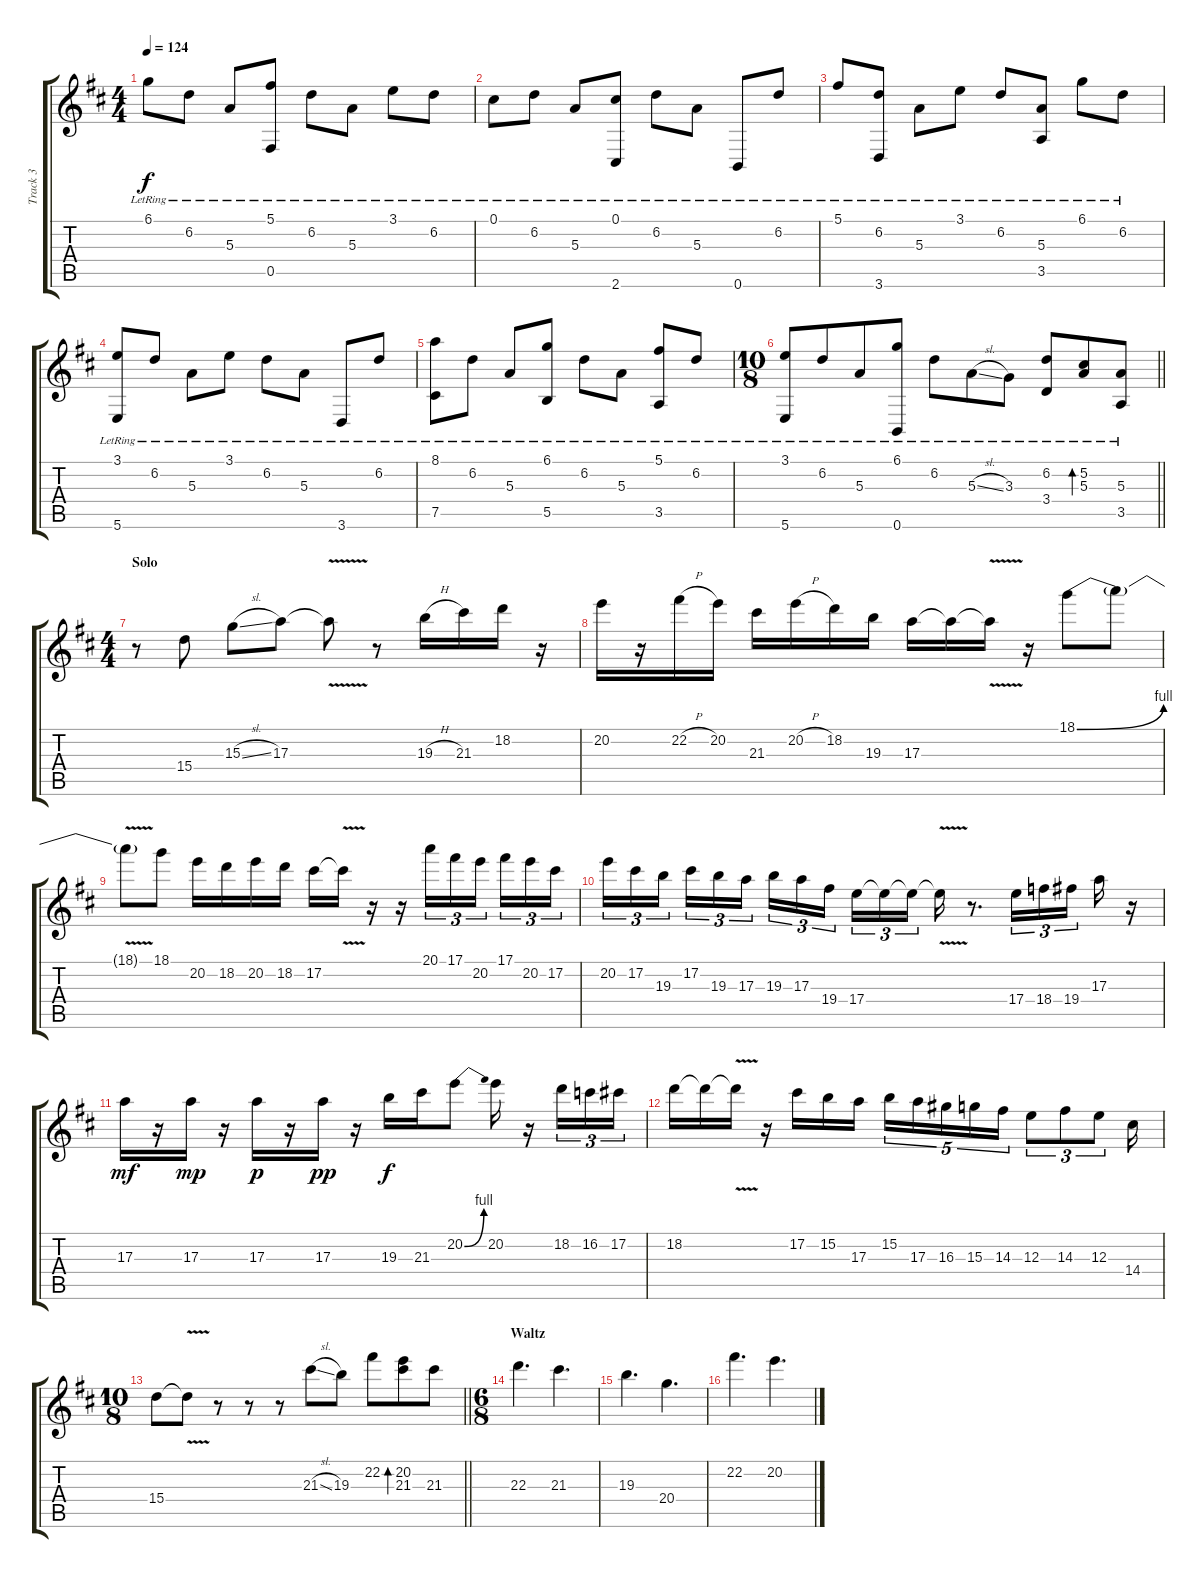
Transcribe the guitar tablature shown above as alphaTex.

\track ("Track 3" "Track 3") {instrument distortionguitar}
\staff {score tabs}
\tuning (Db4 Ab3 E3 B2 Gb2 B1) {hide}
\ts (4 4)
\tempo 124
\clef g2
\ks bminor
6.1{lr}.8{dy f} 6.2{lr}.8 5.3{lr}.8 (5.1{lr} 0.5{lr}).8 6.2{lr}.8 5.3{lr}.8 3.1{lr}.8 6.2{lr}.8 |
0.1{lr}.8 6.2{lr}.8 5.3{lr}.8 (0.1{lr} 2.6{lr}).8 6.2{lr}.8 5.3{lr}.8 0.6{lr}.8 6.2{lr}.8 |
5.1{lr}.8 (6.2{lr} 3.6{lr}).8 5.3{lr}.8 3.1{lr}.8 6.2{lr}.8 (5.3{lr} 3.5{lr}).8 6.1{lr}.8 6.2{lr}.8 |
(3.1{lr} 5.6{lr}).8 6.2{lr}.8 5.3{lr}.8 3.1{lr}.8 6.2{lr}.8 5.3{lr}.8 3.6{lr}.8 6.2{lr}.8 |
(8.1{lr} 7.5{lr}).8 6.2{lr}.8 5.3{lr}.8 (6.1{lr} 5.5{lr}).8 6.2{lr}.8 5.3{lr}.8 (5.1{lr} 3.5{lr}).8 6.2{lr}.8 |
\ts (10 8)
\barLineRight lightlight
(3.1{lr} 5.6{lr}).8 6.2{lr}.8 5.3{lr}.8 (6.1{lr} 0.6{lr}).8 6.2{lr}.8 5.3{sl lr}.8 3.3{lr}.8 (6.2{lr} 3.4{lr}).8 (5.2{lr} 5.3{lr}).8{bd 60} (5.3{lr} 3.5{lr}).8 |
\ts (4 4)
\section ("" "Solo")
r.8{instrument distortionguitar} 15.4.8 15.3{sl}.8 17.3.8 17.3{v t}.8 r.8 19.3{h}.16 21.3.16 18.2.16 r.16 |
20.2.16 r.16 22.2{h}.16 20.2.16 21.3.16 20.2{h}.16 18.2.16 19.3.16 17.3.16 17.3{t}.16 17.3{v t}.16 r.16 18.1{be (bend 0 0 60 4)}.8 18.1{t}.8 |
18.1{v t}.8 18.1.8 20.2.16 18.2.16 20.2.16 18.2.16 17.2.16 17.2{v t}.16 r.16 r.16 20.1.16{tu (3 2)} 17.1.16{tu (3 2)} 20.2.16{tu (3 2) beam splitsecondary} 17.1.16{tu (3 2)} 20.2.16{tu (3 2)} 17.2.16{tu (3 2)} |
20.2.16{tu (3 2)} 17.2.16{tu (3 2)} 19.3.16{tu (3 2) beam splitsecondary} 17.2.16{tu (3 2)} 19.3.16{tu (3 2)} 17.3.16{tu (3 2)} 19.3.16{tu (3 2)} 17.3.16{tu (3 2)} 19.4.16{tu (3 2) beam splitsecondary} 17.4.16{tu (3 2)} 17.4{t}.16{tu (3 2)} 17.4{t}.16{tu (3 2)} 17.4{v t}.16 r.8{d} 17.4.16{tu (3 2)} 18.4.16{tu (3 2)} 19.4.16{tu (3 2) beam splitsecondary} 17.3.16 r.16 |
17.3.16{dy mf} r.16 17.3.16{dy mp} r.16 17.3.16{dy p} r.16 17.3.16{dy pp} r.16 19.3.16{dy f} 21.3.16 20.2{be (bend 0 0 60 4)}.8 20.2.16 r.16 18.2.16{tu (3 2)} 16.2.16{tu (3 2)} 17.2.16{tu (3 2)} |
18.2.16 18.2{t}.16 18.2{v t}.16 r.16 17.2.16 15.2.16 17.3.16{beam splitsecondary} 15.2.16{tu (5 4)} 17.3.16{tu (5 4)} 16.3.16{tu (5 4)} 15.3.16{tu (5 4)} 14.3.16{tu (5 4)} 12.3.8{tu (3 2)} 14.3.8{tu (3 2)} 12.3.8{tu (3 2)} 14.4.16 |
\ts (10 8)
\barLineRight lightlight
15.4.8 15.4{v t}.8 r.8 r.8 r.8 21.3{sl}.8 19.3.8 22.2.8 (20.2 21.3).8{bd 60} 21.3.8 |
\ts (6 8)
\section ("" "Waltz ")
22.3.4{d} 21.3.4{d} |
19.3.4{d} 20.4.4{d} |
22.2.4{d} 20.2.4{d}
